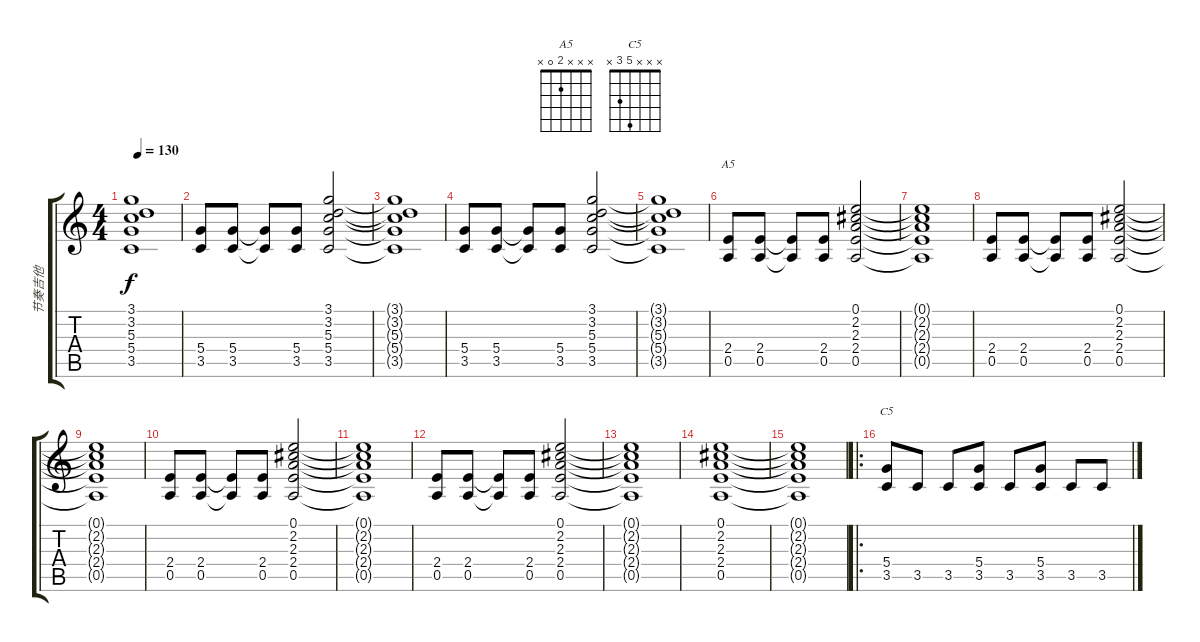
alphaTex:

\track ("节奏吉他" "节奏吉他") {instrument overdrivenguitar}
\staff {score tabs}
\tuning (E4 B3 G3 D3 A2 E2) {hide}
\chord ("A5" x x x 2 0 x)
\chord ("C5" x x x 5 3 x)
\ts (4 4)
\tempo 130
\clef g2
\ks c
(3.1{t} 3.2{t} 5.3{t} 5.4{t} 3.5{t}).1{dy f} |
(5.4 3.5).8 (5.4 3.5).8 (5.4{t} 3.5{t}).8 (5.4 3.5).8 (3.1 3.2 5.3 5.4 3.5).2 |
(3.1{t} 3.2{t} 5.3{t} 5.4{t} 3.5{t}).1 |
(5.4 3.5).8 (5.4 3.5).8 (5.4{t} 3.5{t}).8 (5.4 3.5).8 (3.1 3.2 5.3 5.4 3.5).2 |
(3.1{t} 3.2{t} 5.3{t} 5.4{t} 3.5{t}).1 |
(2.4 0.5).8{ch "A5"} (2.4 0.5).8 (2.4{t} 0.5{t}).8 (2.4 0.5).8 (0.1 2.2 2.3 2.4 0.5).2 |
(0.1{t} 2.2{t} 2.3{t} 2.4{t} 0.5{t}).1 |
(2.4 0.5).8 (2.4 0.5).8 (2.4{t} 0.5{t}).8 (2.4 0.5).8 (0.1 2.2 2.3 2.4 0.5).2 |
(0.1{t} 2.2{t} 2.3{t} 2.4{t} 0.5{t}).1 |
(2.4 0.5).8 (2.4 0.5).8 (2.4{t} 0.5{t}).8 (2.4 0.5).8 (0.1 2.2 2.3 2.4 0.5).2 |
(0.1{t} 2.2{t} 2.3{t} 2.4{t} 0.5{t}).1 |
(2.4 0.5).8 (2.4 0.5).8 (2.4{t} 0.5{t}).8 (2.4 0.5).8 (0.1 2.2 2.3 2.4 0.5).2 |
(0.1{t} 2.2{t} 2.3{t} 2.4{t} 0.5{t}).1 |
(0.1 2.2 2.3 2.4 0.5).1 |
(0.1{t} 2.2{t} 2.3{t} 2.4{t} 0.5{t}).1 |
\ro
(5.4 3.5).8{ch "C5"} 3.5.8 3.5.8 (5.4 3.5).8 3.5.8 (5.4 3.5).8 3.5.8 3.5.8
